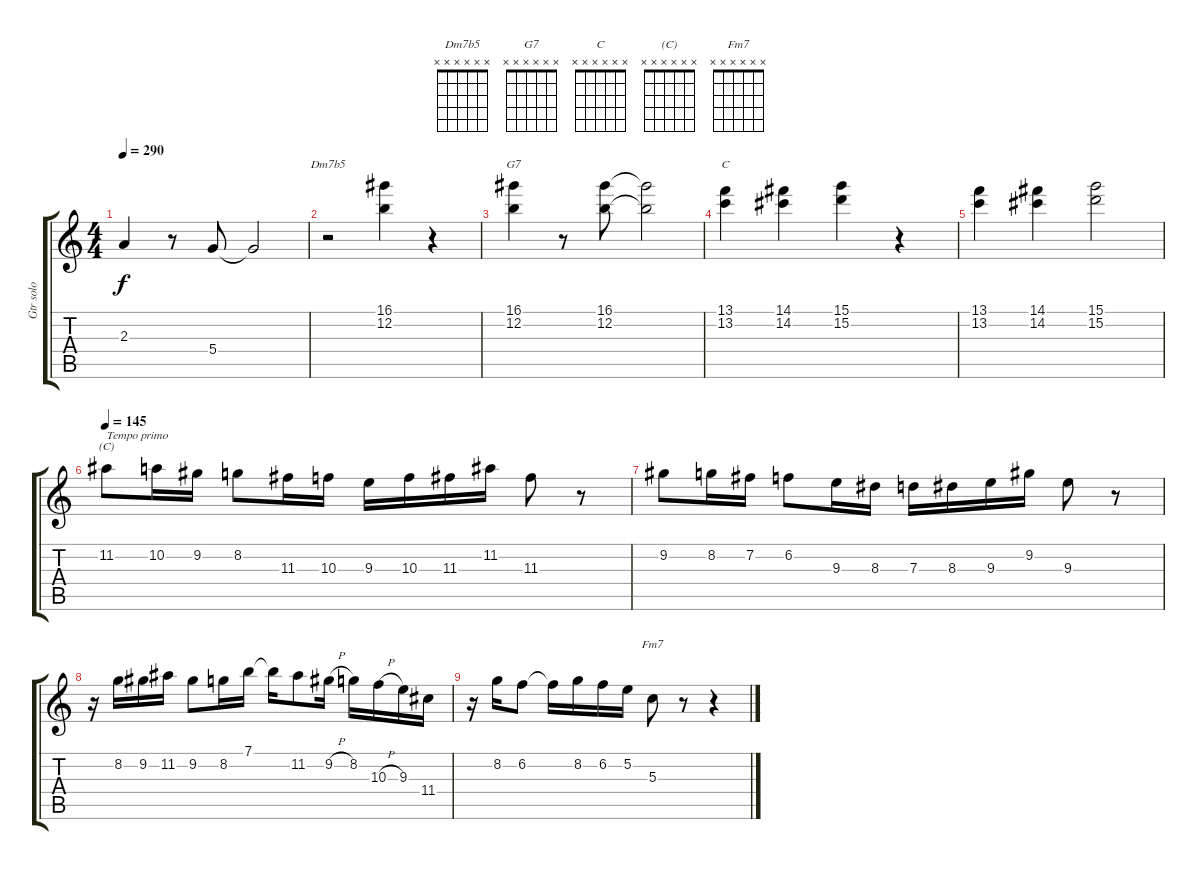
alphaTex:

\track ("Gtr solo" "Gtr solo") {instrument acousticguitarnylon}
\staff {score tabs}
\tuning (E4 B3 G3 D3 A2 E2) {hide}
\chord ("Dm7b5" x x x x x x) {firstfret 0}
\chord ("G7" x x x x x x) {firstfret 0}
\chord ("C" x x x x x x) {firstfret 0}
\chord ("(C)" x x x x x x) {firstfret 0}
\chord ("Fm7" x x x x x x) {firstfret 0}
\ts (4 4)
\tempo 290
\clef g2
\ks c
2.3.4{dy f} r.8 5.4.8 5.4{t}.2 |
r.2{ch "Dm7b5"} (16.1 12.2).4 r.4 |
(16.1 12.2).4{ch "G7"} r.8 (16.1 12.2).8 (16.1{t} 12.2{t}).2 |
(13.1 13.2).4{ch "C"} (14.1 14.2).4 (15.1 15.2).4 r.4 |
(13.1 13.2).4 (14.1 14.2).4 (15.1 15.2).2 |
\tempo 145
11.2.8{ch "(C)" txt "Tempo primo"} 10.2.16 9.2.16 8.2.8 11.3.16 10.3.16 9.3.16 10.3.16 11.3.16 11.2.16 11.3.8 r.8 |
9.2.8 8.2.16 7.2.16 6.2.8 9.3.16 8.3.16 7.3.16 8.3.16 9.3.16 9.2.16 9.3.8 r.8 |
r.16 8.2.16 9.2.16 11.2.16 9.2.8 8.2.16 7.1.16 7.1{t}.16 11.2.8 9.2{h}.16 8.2.16 10.3{h}.16 9.3.16 11.4.16 |
r.16 8.2.16 6.2.8 6.2{t}.16 8.2.16 6.2.16 5.2.16 5.3.8{ch "Fm7"} r.8 r.4
